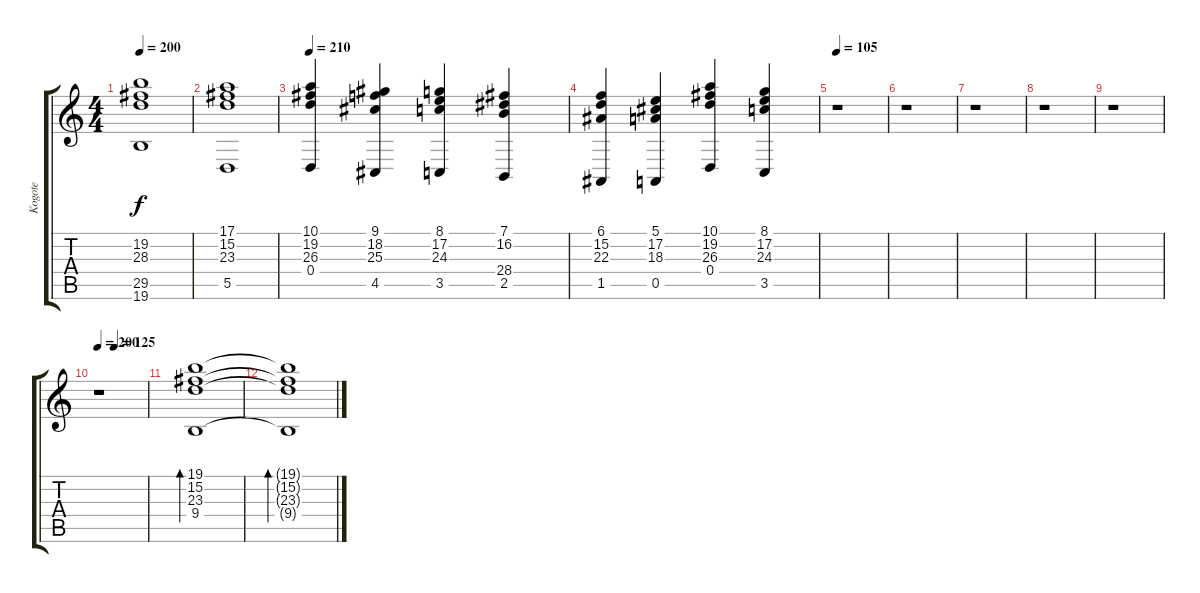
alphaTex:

\track ("Kogote" "Kogote") {instrument drawbarorgan}
\staff {score tabs}
\tuning (E4 B3 G3 D3 A2 E2) {hide}
\ts (4 4)
\tempo 200
\clef g2
\ks c
(19.2 28.3 29.5 19.6).1{dy f} |
(17.1 15.2 23.3 5.5).1 |
\tempo 210
(10.1 19.2 26.3 0.4).4 (9.1 18.2 25.3 4.5).4 (8.1 17.2 24.3 3.5).4 (7.1 16.2 28.4 2.5).4 |
(6.1 15.2 22.3 1.5).4 (5.1 17.2 18.3 0.5).4 (10.1 19.2 26.3 0.4).4 (8.1 17.2 24.3 3.5).4 |
\tempo 105
r.1 |
r.1 |
r.1 |
r.1 |
r.1 |
\tempo 200
\tempo (125 0.3333333333333333)
r.1 |
(19.1 15.2 23.3 9.4).1{bd 480} |
(19.1{t} 15.2{t} 23.3{t} 9.4{t}).1{bd 480}
